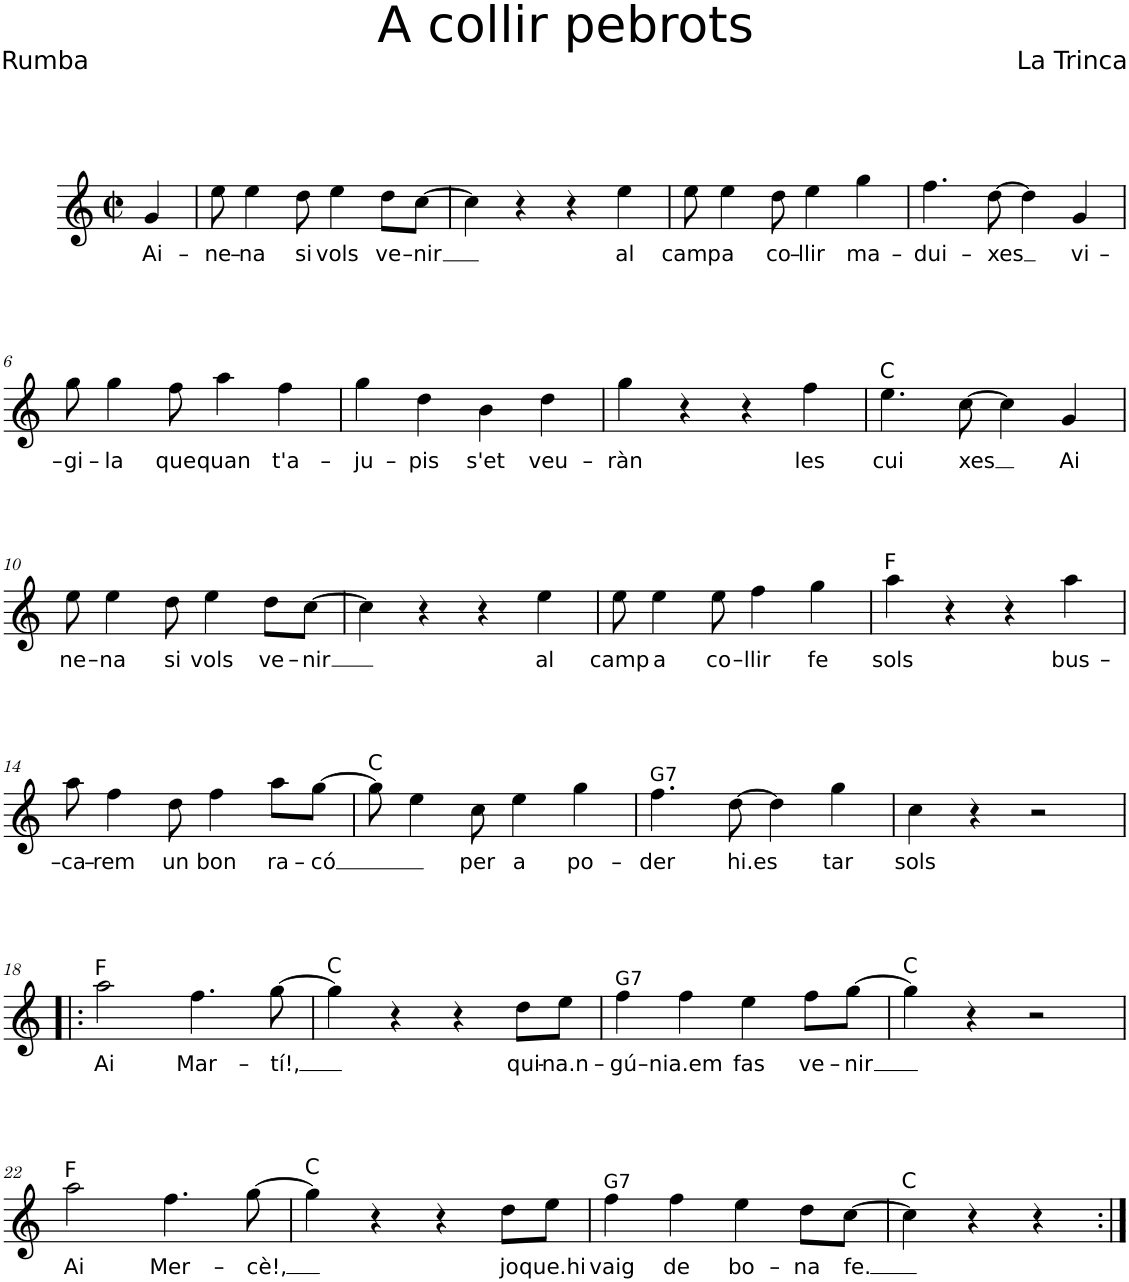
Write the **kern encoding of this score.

**kern	**text
*part1	*part1
*staff1	*staff1
*I"Oboè	*
*I'Ob.	*
*clefG2	*
*k[]	*
*M2/2	*
*met(c|)	*
=1	=1
!	!LO:LY:b
4g/	Ai-
=2	=2
!	!LO:LY:b
8ee\	-ne-
!	!LO:LY:b
4ee\	-na
!	!LO:LY:b
8dd\	si
!	!LO:LY:b
4ee\	vols
!	!LO:LY:b
8dd\L	ve-
!	!LO:LY:b
[>8cc\J	-nir
=3	=3
4cc\]	.
4r	.
4r	.
!	!LO:LY:b
4ee\	al
=4	=4
!	!LO:LY:b
8ee\	camp
!	!LO:LY:b
4ee\	a
!	!LO:LY:b
8dd\	co-
!	!LO:LY:b
4ee\	-llir
!	!LO:LY:b
4gg\	ma-
=5	=5
!	!LO:LY:b
4.ff\	-dui-
!	!LO:LY:b
[>8dd\	-xes
4dd\]	.
!	!LO:LY:b
4g/	vi-
!!LO:LB:g=z
=6	=6
!	!LO:LY:b
8gg\	-gi-
!	!LO:LY:b
4gg\	-la
!	!LO:LY:b
8ff\	que
!	!LO:LY:b
4aa\	quan
!	!LO:LY:b
4ff\	t'a-
=7	=7
!	!LO:LY:b
4gg\	-ju-
!	!LO:LY:b
4dd\	-pis
!	!LO:LY:b
4b\	s'et
!	!LO:LY:b
4dd\	veu-
=8	=8
!	!LO:LY:b
4gg\	-ràn
4r	.
4r	.
!	!LO:LY:b
4ff\	les
=9	=9
!LO:TX:a:t=C	!
!	!LO:LY:b
4.ee\	cui
!	!LO:LY:b
[>8cc\	xes
4cc\]	.
!	!LO:LY:b
4g/	Ai
!!LO:LB:g=z
=10	=10
!	!LO:LY:b
8ee\	ne-
!	!LO:LY:b
4ee\	-na
!	!LO:LY:b
8dd\	si
!	!LO:LY:b
4ee\	vols
!	!LO:LY:b
8dd\L	ve-
!	!LO:LY:b
[>8cc\J	-nir
=11	=11
4cc\]	.
4r	.
4r	.
!	!LO:LY:b
4ee\	al
=12	=12
!	!LO:LY:b
8ee\	camp
!	!LO:LY:b
4ee\	a
!	!LO:LY:b
8ee\	co-
!	!LO:LY:b
4ff\	-llir
!	!LO:LY:b
4gg\	fe
=13	=13
!LO:TX:a:t=F	!
!	!LO:LY:b
4aa\	sols
4r	.
4r	.
!	!LO:LY:b
4aa\	bus-
!!LO:LB:g=z
=14	=14
!	!LO:LY:b
8aa\	-ca-
!	!LO:LY:b
4ff\	-rem
!	!LO:LY:b
8dd\	un
!	!LO:LY:b
4ff\	bon
!	!LO:LY:b
8aa\L	ra-
!	!LO:LY:b
[>8gg\J	-có
=15	=15
!LO:TX:a:t=C	!
8gg\]	.
4ee\	.
!	!LO:LY:b
8cc\	per
!	!LO:LY:b
4ee\	a
!	!LO:LY:b
4gg\	po-
=16	=16
!LO:TX:a:t=G7	!
!	!LO:LY:b
4.ff\	-der
!	!LO:LY:b
[>8dd\	hi.es
4dd\]	.
!	!LO:LY:b
4gg\	tar
=17	=17
!	!LO:LY:b
4cc\	sols
4r	.
2r	.
!!LO:LB:g=z
=18!|:	=18!|:
!LO:TX:a:t=F	!
!	!LO:LY:b
2aa\	Ai
!	!LO:LY:b
4.ff\	Mar-
!	!LO:LY:b
[>8gg\	-tí!,
=19	=19
!LO:TX:a:t=C	!
4gg\]	.
4r	.
4r	.
!	!LO:LY:b
8dd\L	qui-
!	!LO:LY:b
8ee\J	-na.n-
=20	=20
!LO:TX:a:t=G7	!
!	!LO:LY:b
4ff\	-gú-
!	!LO:LY:b
4ff\	-nia.em
!	!LO:LY:b
4ee\	fas
!	!LO:LY:b
8ff\L	ve-
!	!LO:LY:b
[>8gg\J	-nir
=21	=21
!LO:TX:a:t=C	!
4gg\]	.
4r	.
2r	.
!!LO:LB:g=z
=22	=22
!LO:TX:a:t=F	!
!	!LO:LY:b
2aa\	Ai
!	!LO:LY:b
4.ff\	Mer-
!	!LO:LY:b
[>8gg\	-cè!,
=23	=23
!LO:TX:a:t=C	!
4gg\]	.
4r	.
4r	.
!	!LO:LY:b
8dd\L	jo
!	!LO:LY:b
8ee\J	que.hi
=24	=24
!LO:TX:a:t=G7	!
!	!LO:LY:b
4ff\	vaig
!	!LO:LY:b
4ff\	de
!	!LO:LY:b
4ee\	bo-
!	!LO:LY:b
8dd\L	-na
!	!LO:LY:b
[>8cc\J	fe.
=25	=25
!LO:TX:a:t=C	!
4cc\]	.
4r	.
4r	.
=:|!	=:|!
*-	*-
